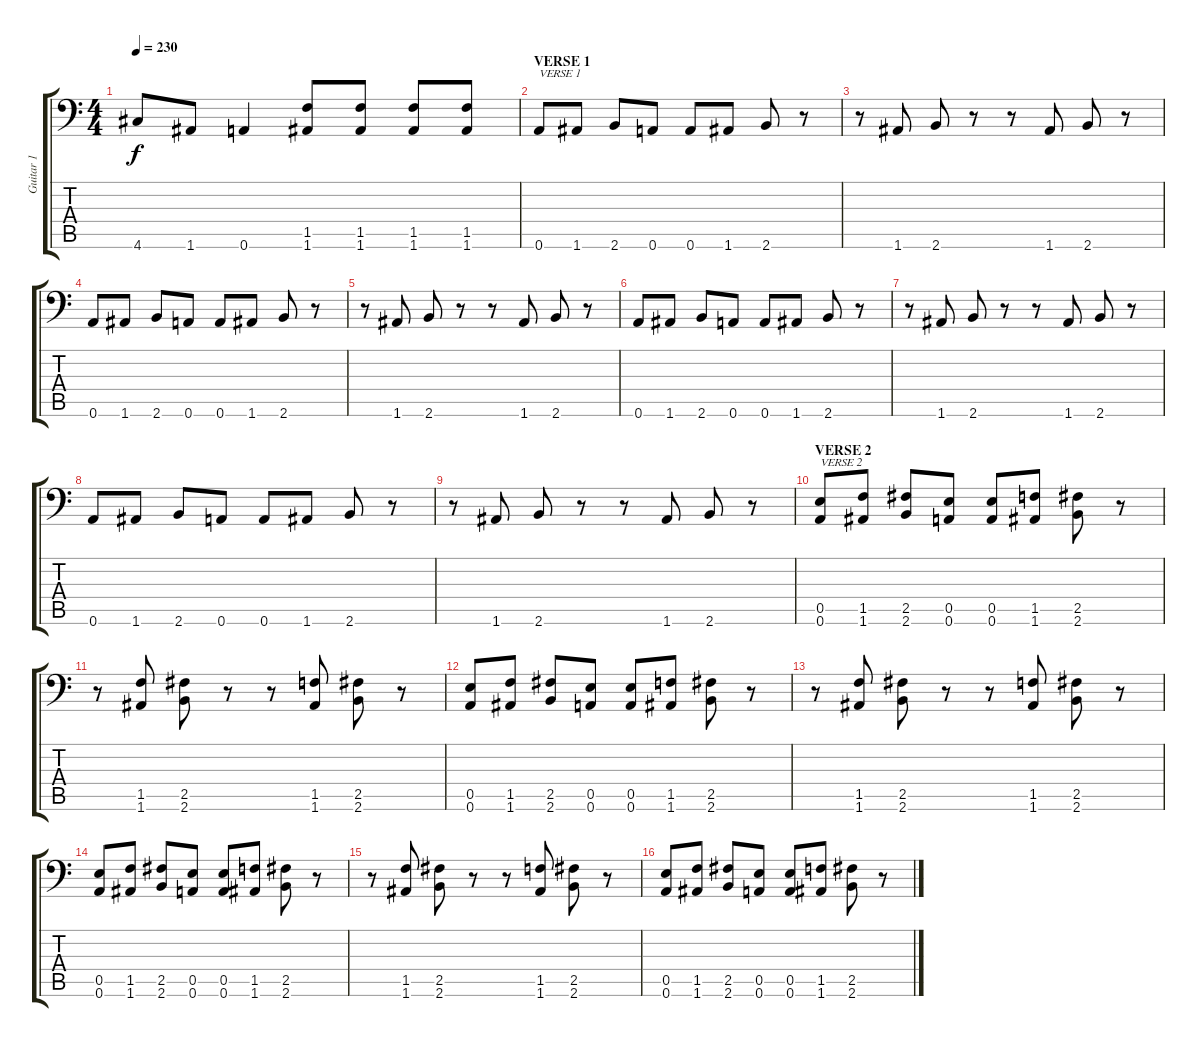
\track ("Guitar 1" "Guitar 1") {instrument distortionguitar}
\staff {score tabs}
\tuning (B3 Gb3 D3 A2 E2 A1) {hide}
\ts (4 4)
\tempo 230
\clef f4
\ks c
4.6.8{dy f} 1.6.8 0.6.4 (1.5 1.6).8 (1.5 1.6).8 (1.5 1.6).8 (1.5 1.6).8 |
\section ("" "VERSE 1")
0.6.8{txt "VERSE 1"} 1.6.8 2.6.8 0.6.8 0.6.8 1.6.8 2.6.8 r.8 |
r.8 1.6.8 2.6.8 r.8 r.8 1.6.8 2.6.8 r.8 |
0.6.8 1.6.8 2.6.8 0.6.8 0.6.8 1.6.8 2.6.8 r.8 |
r.8 1.6.8 2.6.8 r.8 r.8 1.6.8 2.6.8 r.8 |
0.6.8 1.6.8 2.6.8 0.6.8 0.6.8 1.6.8 2.6.8 r.8 |
r.8 1.6.8 2.6.8 r.8 r.8 1.6.8 2.6.8 r.8 |
0.6.8 1.6.8 2.6.8 0.6.8 0.6.8 1.6.8 2.6.8 r.8 |
r.8 1.6.8 2.6.8 r.8 r.8 1.6.8 2.6.8 r.8 |
\section ("" "VERSE 2")
(0.5 0.6).8{txt "VERSE 2"} (1.5 1.6).8 (2.5 2.6).8 (0.5 0.6).8 (0.5 0.6).8 (1.5 1.6).8 (2.5 2.6).8 r.8 |
r.8 (1.5 1.6).8 (2.5 2.6).8 r.8 r.8 (1.5 1.6).8 (2.5 2.6).8 r.8 |
(0.5 0.6).8 (1.5 1.6).8 (2.5 2.6).8 (0.5 0.6).8 (0.5 0.6).8 (1.5 1.6).8 (2.5 2.6).8 r.8 |
r.8 (1.5 1.6).8 (2.5 2.6).8 r.8 r.8 (1.5 1.6).8 (2.5 2.6).8 r.8 |
(0.5 0.6).8 (1.5 1.6).8 (2.5 2.6).8 (0.5 0.6).8 (0.5 0.6).8 (1.5 1.6).8 (2.5 2.6).8 r.8 |
r.8 (1.5 1.6).8 (2.5 2.6).8 r.8 r.8 (1.5 1.6).8 (2.5 2.6).8 r.8 |
(0.5 0.6).8 (1.5 1.6).8 (2.5 2.6).8 (0.5 0.6).8 (0.5 0.6).8 (1.5 1.6).8 (2.5 2.6).8 r.8
